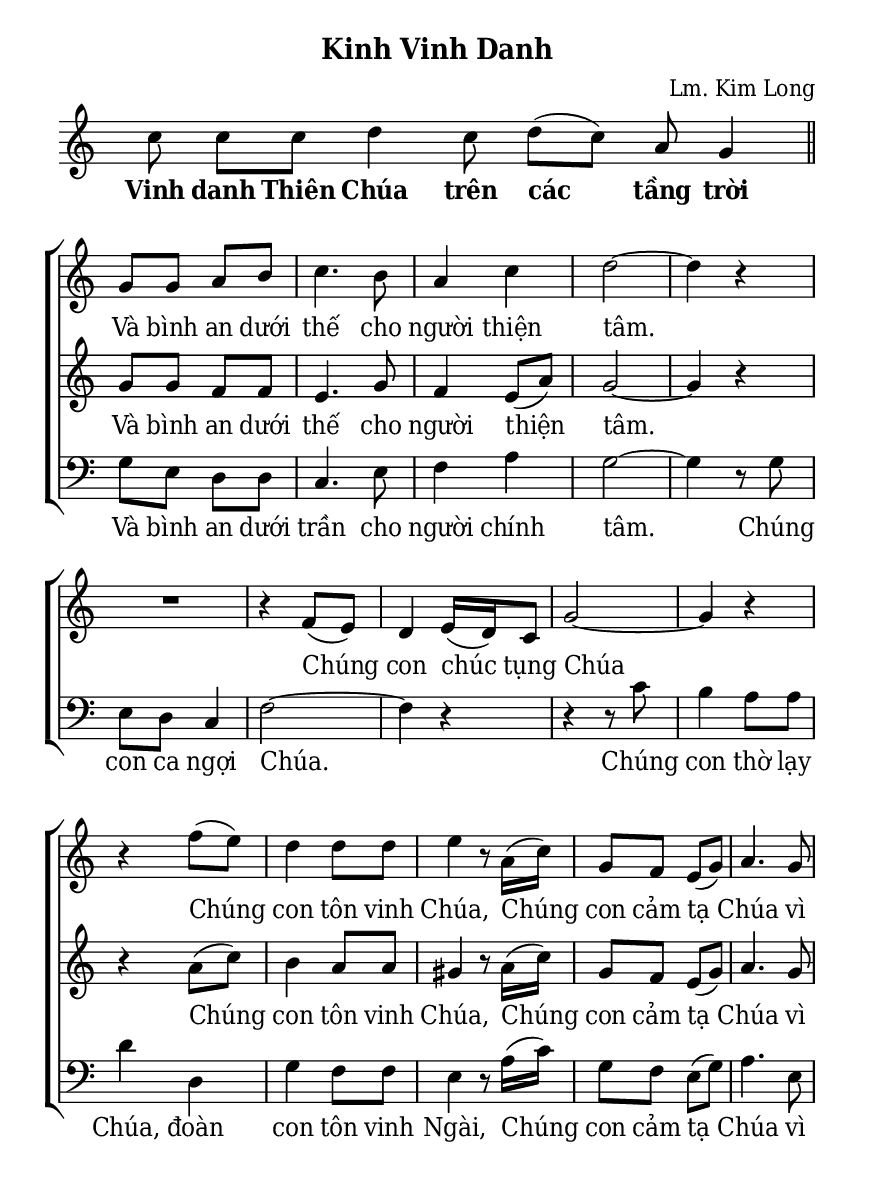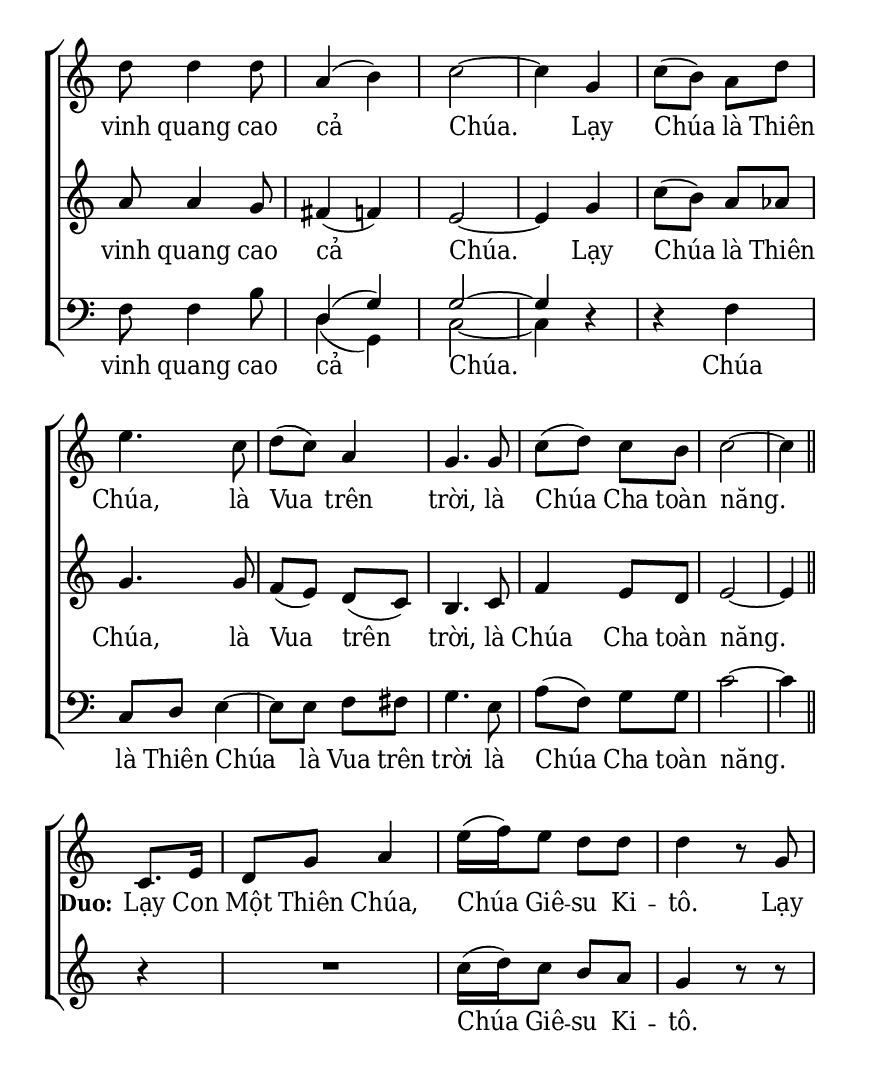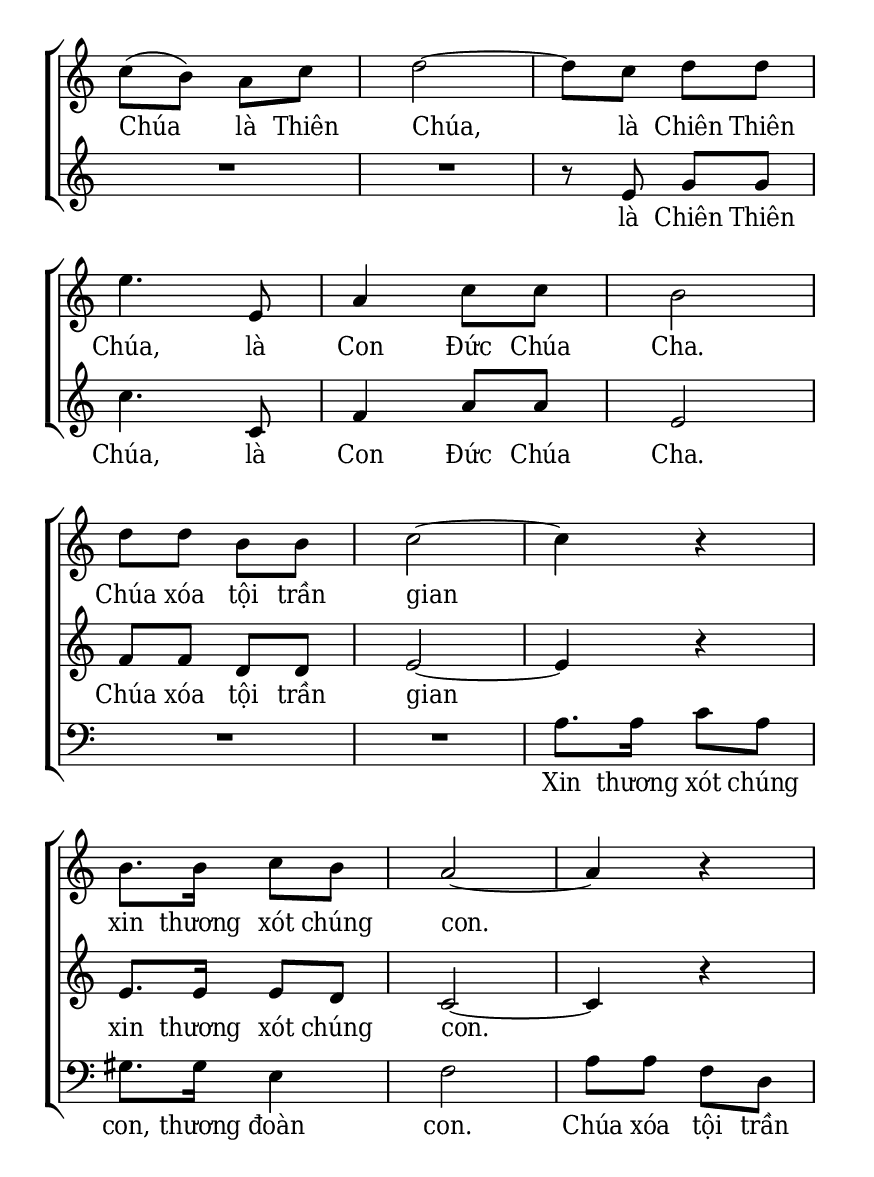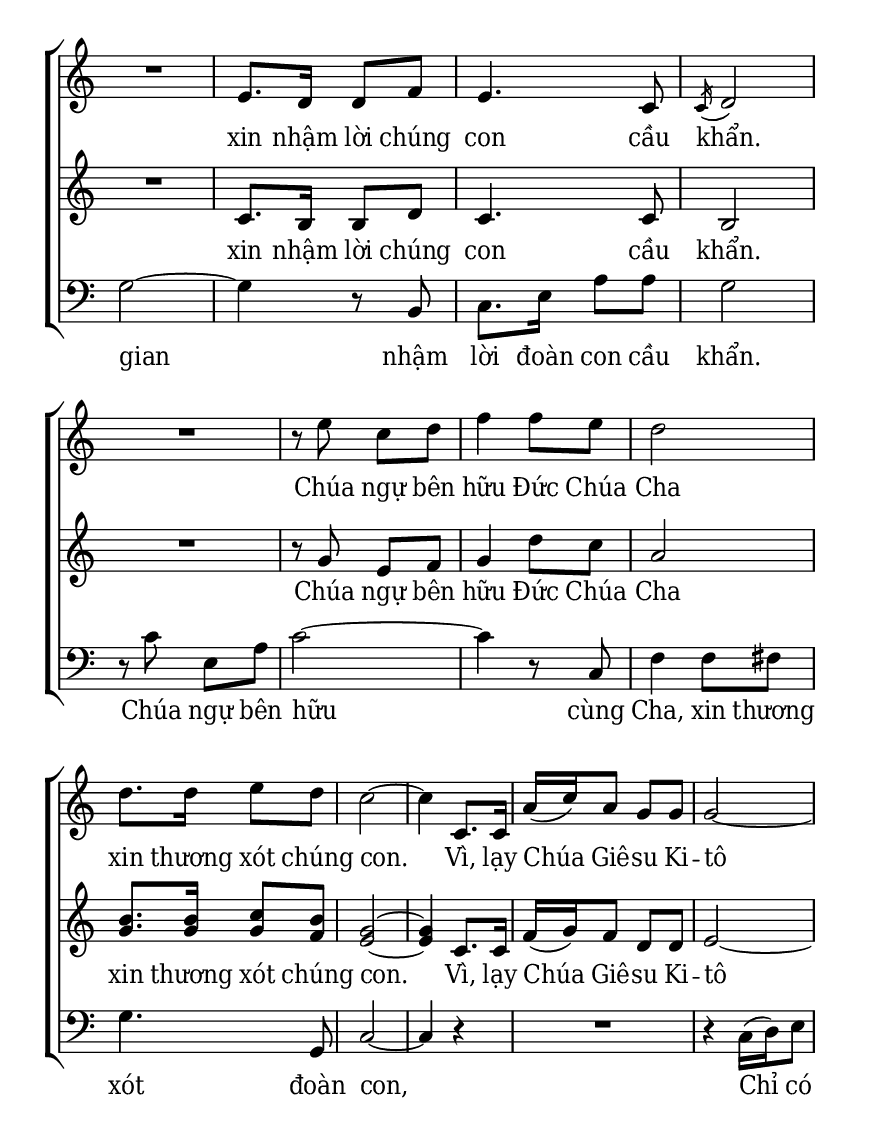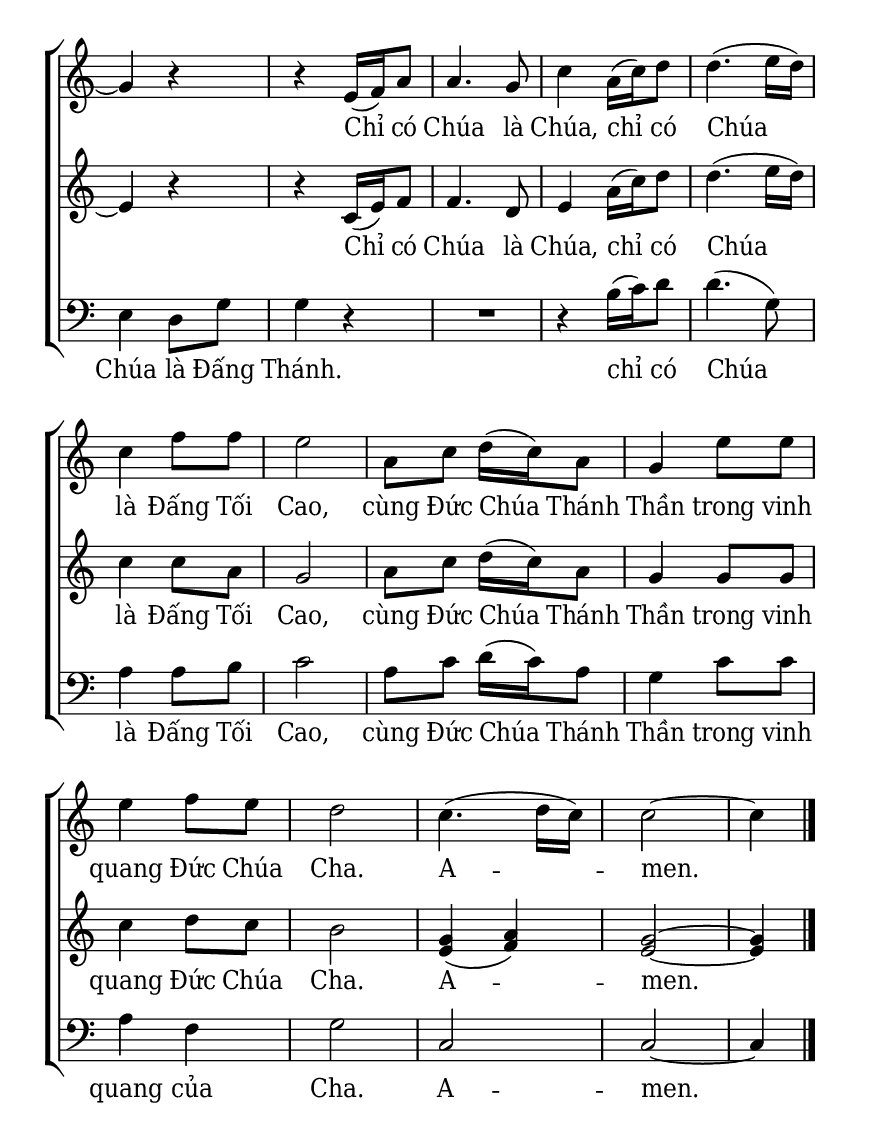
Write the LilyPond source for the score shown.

% Cài đặt chung
\version "2.22.1"
\include "english.ly"

\header {
  subtitle = \markup { \huge \bold "Kinh Vinh Danh" }
  composer = "Lm. Kim Long"
  %arranger = " "
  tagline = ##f
}

% Nhạc điệp khúc
nhacDiepKhucSop = \relative c'' {
  \override Score.BarLine.break-visibility = ##(#f #f #f)
  \partial 8 c8 c c d4 c8 d ([c]) a
  \partial 4 g4 \bar "||" \break
  \override Score.BarLine.break-visibility = ##(#t #t #t)
  
  g8 g a b |
  c4. b8 |
  a4 c |
  d2 ~ |
  d4 r |
  R2*5
  r4 f8 (e) |
  d4 d8 d |
  e4 r8 a,16 (c) |
  g8 f e (g) |
  a4. g8 |
  d' d4 d8 |
  a4 (b) |
  c2 ~ |
  c4 g |
  c8 (b) a d |
  e4. c8 |
  d (c) a4 |
  g4. g8 |
  c (d) c b |
  c2 ~ |
  c4 \bar "||" \break
  
  c,8. e16 |
  d8 g a4 |
  e'16 (f) e8 d d |
  d4 r8 g, |
  c (b) a c |
  d2 ~ |
  d8 c d d |
  e4. e,8 |
  a4 c8 c |
  b2 \break
  
  d8 d b b |
  c2 ~ |
  c4 r |
  b8. b16 c8 b |
  a2 ~ |
  a4 r |
  R2
  e8. d16 d8 f |
  e4. c8 |
  \slashedGrace { c16 ( } d2) |
  R2
  r8 e' c d |
  f4 f8 e |
  d2 |
  d8. d16 e8 d |
  c2 ~ |
  c4 c,8. c16 |
  a' (c) a8 g g |
  g2 ~ |
  g4 r |
  r e16 (f) a8 |
  a4. g8 |
  c4 a16 (c) d8 |
  d4. (e16 d) |
  c4 f8 f |
  e2 |
  a,8 c d16 (c) a8 |
  g4 e'8 e |
  e4 f8 e |
  d2 |
  c4. (d16 c) |
  c2 ~ |
  c4 \bar "|."
}

nhacDiepKhucAlto = \relative c'' {
  r8
  R2*2
  r4
  g8 g f f |
  e4. g8 |
  f4 e8 (a) |
  g2 ~ |
  g4 r |
  R2
  r4 f8 (e) |
  d4 e16 (d) c8 |
  g'2 ~ |
  g4 r |
  r a8 (c) |
  b4 a8 a |
  gs4 r8 a16 (c) |
  g8 f e (g) |
  a4. g8 |
  a a4 g8 |
  fs4 (f!) |
  e2 ~ |
  e4 g |
  c8 (b) a af |
  g4. g8 |
  f (e) d (c) |
  b4. c8 |
  f4 e8 d |
  e2 ~ |
  e4
  
  r4 |
  R2
  c'16 (d) c8 b a |
  g4 r8 r |
  R2
  R2
  r8 e g g |
  c4. c,8 |
  f4 a8 a |
  e2 |
  f8 f d d |
  e2 ~ |
  e4 r |
  e8. e16 e8 d |
  c2 ~ |
  c4 r |
  R2
  c8. b16 b8 d |
  c4. c8 |
  b2 |
  R2
  r8 g' e f |
  g4 d'8 c |
  a2 |
  <b g>8. <b g>16 <c g>8 <b f> |
  <g e>2 ~ |
  <g e>4 c,8. c16 |
  f (g) f8 d d |
  e2 ~ |
  e4 r |
  r c16 (e) f8 |
  f4. d8 |
  e4 a16 (c) d8 |
  d4. (e16 d) |
  c4 c8 a |
  g2 |
  a8 c d16 (c) a8 |
  g4 g8 g |
  c4 d8 c |
  b2 |
  <g e>4 (<a f>) |
  <g e>2 ~ |
  <g e>4
}

nhacDiepKhucBas = \relative c' {
  r8
  R2*2
  r4
  g8 e d d |
  c4. e8 |
  f4 a |
  g2 ~ |
  g4 r8 g |
  e d c4 |
  f2 ~ |
  f4 r |
  r r8 c' |
  b4 a8 a |
  d4 d, |
  g f8 f |
  e4 r8 a16 (c) |
  g8 f e (g) |
  a4. e8 |
  f f4 b8 |
  <<
    {
      \voiceOne
      d,4 (g)
      g2 ~ |
      g4
    }
    \new Voice = "splitpart" {
      \voiceTwo
      d4 (g,) |
      c2 ~ |
      c4
    }
  >>
  \oneVoice
  r4 |
  r f |
  c8 d e4 ~ |
  e8 e f fs |
  g4. e8 |
  a (f) g g |
  c2 ~ |
  c4
  
  r4
  R2*9
  
  R2*2
  a8. a16 c8 a |
  gs8. gs16 e4 |
  f2 |
  a8 a f d |
  g2 ~ |
  g4 r8 b, |
  c8. e16 a8 a |
  g2 |
  r8 c e, a |
  c2 ~ |
  c4 r8 c, |
  f4 f8 fs |
  g4. g,8 |
  c2 ~ |
  c4 r |
  R2
  r4 c16 (d) e8 |
  e4 d8 g |
  g4 r |
  R2
  r4 b16 (c) d8 |
  d4. (g,8) |
  a4 a8 b |
  c2 |
  a8 c d16 (c) a8 |
  g4 c8 c |
  a4 f |
  g2 |
  c, |
  c ~ |
  c4
}

% Lời điệp khúc
loiDiepKhucSop = \lyricmode {
  \override Lyrics.LyricText.font-series = #'bold
  Vinh danh Thiên Chúa trên các tầng trời
  \revert Lyrics.LyricText.font-series
  Và bình an dưới thế cho người thiện tâm.
  Chúng con tôn vinh Chúa,
  Chúng con cảm tạ Chúa vì vinh quang cao cả Chúa.
  Lạy Chúa là Thiên Chúa, là Vua trên trời,
  là Chúa Cha toàn năng.
  \set stanza = "Duo:"
  Lạy Con Một Thiên Chúa,
  Chúa Giê -- su Ki -- tô.
  Lạy Chúa là Thiên Chúa, là Chiên Thiên Chúa,
  là Con Đức Chúa Cha.
  Chúa xóa tội trần gian
  xin thương xót chúng con.
  xin nhậm lời chúng con cầu khẩn.
  Chúa ngự bên hữu Đức Chúa Cha
  xin thương xót chúng con.
  Vì, lạy Chúa Giê -- su Ki -- tô
  Chỉ có Chúa là Chúa,
  chỉ có Chúa là Đấng Tối Cao,
  cùng Đức Chúa Thánh Thần trong vinh quang Đức Chúa Cha.
  A -- men.
}

loiDiepKhucAlto = \lyricmode {
  Và bình an dưới thế cho người thiện tâm.
  Chúng con chúc tụng Chúa
  Chúng con tôn vinh Chúa,
  Chúng con cảm tạ Chúa vì vinh quang cao cả Chúa.
  Lạy Chúa là Thiên Chúa, là Vua trên trời,
  là Chúa Cha toàn năng.
  Chúa Giê -- su Ki -- tô.
  là Chiên Thiên Chúa,
  là Con Đức Chúa Cha.
  Chúa xóa tội trần gian
  xin thương xót chúng con.
  xin nhậm lời chúng con cầu khẩn.
  Chúa ngự bên hữu Đức Chúa Cha
  xin thương xót chúng con.
  Vì, lạy Chúa Giê -- su Ki -- tô
  Chỉ có Chúa là Chúa,
  chỉ có Chúa là Đấng Tối Cao,
  cùng Đức Chúa Thánh Thần trong vinh quang Đức Chúa Cha.
  A -- men.
}

loiDiepKhucBas = \lyricmode {
  Và bình an dưới trần cho người chính tâm.
  Chúng con ca ngợi Chúa.
  Chúng con thờ lạy Chúa,
  đoàn con tôn vinh Ngài,
  Chúng con cảm tạ Chúa vì vinh quang cao cả Chúa.
  Chúa là Thiên Chúa là Vua trên trời
  là Chúa Cha toàn năng.
  Xin thương xót chúng con, thương đoàn con.
  Chúa xóa tội trần gian nhậm lời đoàn con cầu khẩn.
  Chúa ngự bên hữu cùng Cha,
  xin thương xót đoàn con,
  Chỉ có Chúa là Đấng Thánh.
  chỉ có Chúa là Đấng Tối Cao,
  cùng Đức Chúa Thánh Thần trong vinh quang của Cha.
  A -- men.
}

% Dàn trang
\paper {
  #(set-paper-size "a5")
  top-margin = 10\mm
  bottom-margin = 10\mm
  left-margin = 10\mm
  right-margin = 10\mm
  indent = #0
  #(define fonts
	 (make-pango-font-tree "Deja Vu Serif Condensed"
	 		       "Deja Vu Serif Condensed"
			       "Deja Vu Serif Condensed"
			       (/ 20 20)))
  print-page-number = ##f
  system-system-spacing = #'((basic-distance . 0.1) (padding . 4.5))
  page-count = 5
}

TongNhip = {
  \key c \major \time 2/4
  \set Timing.beamExceptions = #'()
  \set Timing.baseMoment = #(ly:make-moment 1/4)
}

\score {
  \new ChoirStaff <<
    \new Staff <<
        \clef treble
        \new Voice = beSop {
          \TongNhip \nhacDiepKhucSop
        }
        \new Lyrics \lyricsto beSop \loiDiepKhucSop
    >>
    \new Staff <<
        \clef treble
        \new Voice = beAlto {
          \TongNhip \nhacDiepKhucAlto
        }
        \new Lyrics \lyricsto beAlto \loiDiepKhucAlto
    >>
    \new Staff <<
        \clef bass
        \new Voice = beBas {
          \TongNhip \nhacDiepKhucBas
        }
        \new Lyrics \lyricsto beBas \loiDiepKhucBas
    >>
  >>
  \layout {
    \context {
      \Staff \RemoveEmptyStaves
      \override VerticalAxisGroup.remove-first = ##t
    }
    \override Staff.TimeSignature.transparent = ##t
    \override Lyrics.LyricSpace.minimum-distance = #0.6
    \override Score.BarNumber.break-visibility = ##(#f #f #f)
    \override Score.SpacingSpanner.uniform-stretching = ##t
  }
}
